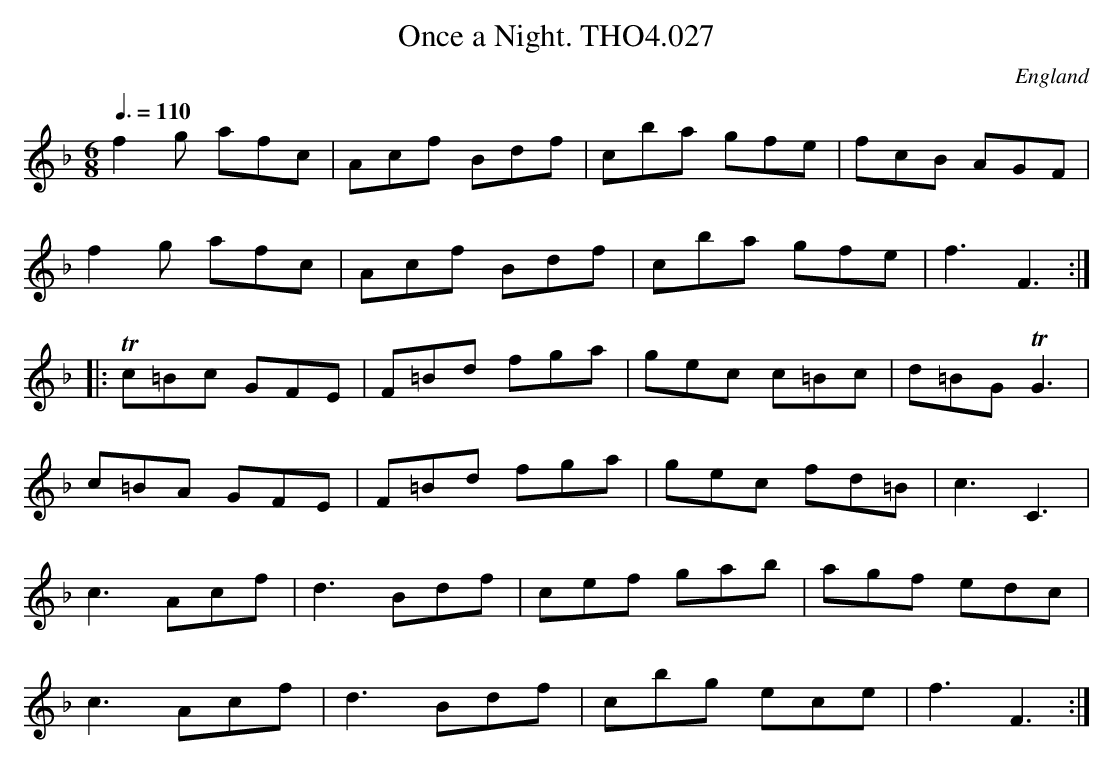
X:1
T:Once a Night. THO4.027
O:England
M:6/8
L:1/8
Q:3/8=110
K:F major
f2 g afc|Acf Bdf|cba gfe|fcB AGF|
f2 g afc|Acf Bdf|cba gfe|f3F3:|
|:Tc=Bc GFE|F=Bd fga|gec c=Bc|d=BG TG3|
c=BA GFE|F=Bd fga|gec fd=B|c3C3|
c3 Acf|d3 Bdf|cef gab|agf edc|
c3 Acf|d3 Bdf|cbg ece|f3F3:|
